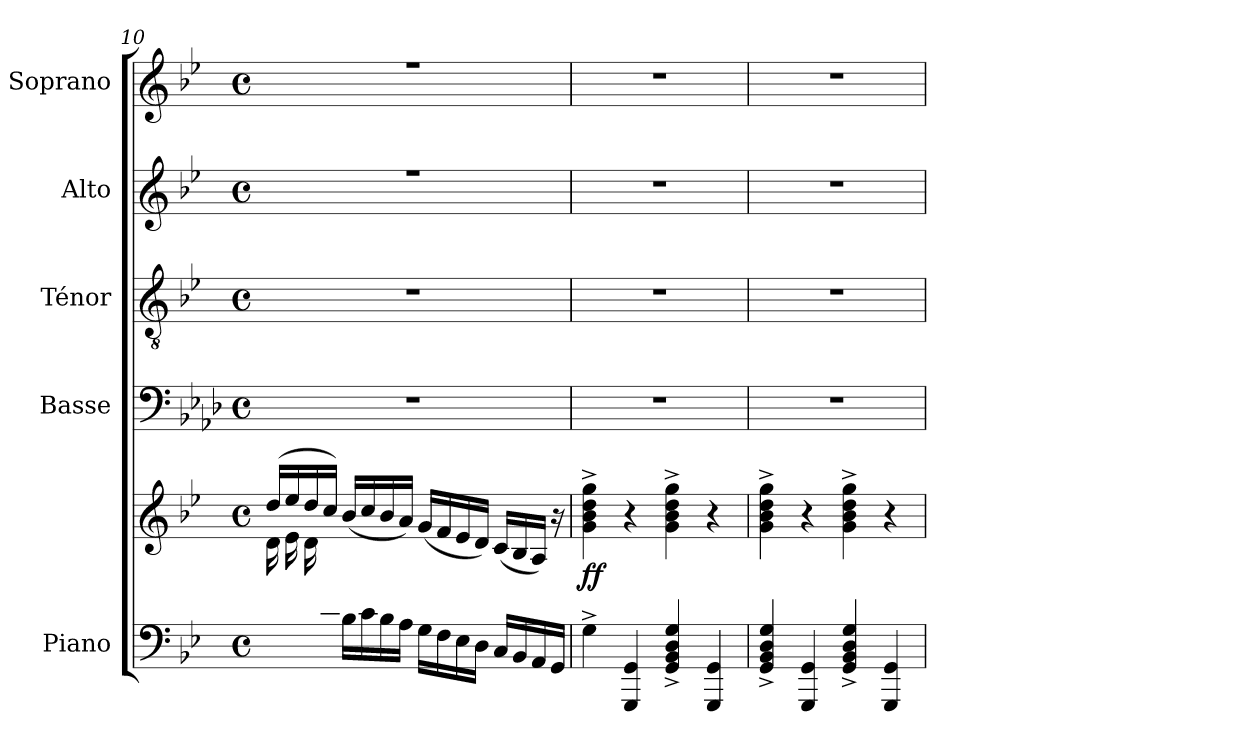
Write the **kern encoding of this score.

**kern	**kern	**dynam	**kern	**kern	**kern	**kern
*part5	*part5	*part5	*part4	*part3	*part2	*part1
*staff6	*staff5	*staff5/6	*staff4	*staff3	*staff2	*staff1
*I"Piano	*	*	*I"Basse	*I"Ténor	*I"Alto	*I"Soprano
*I'Pno.	*	*	*I'B.	*I'T.	*I'A.	*I'S.
!!LO:PB:g=z
*clefF4	*clefG2	*	*clefF4	*clefGv2	*clefG2	*clefG2
*	*	*	*ITrd8c14	*	*	*
*k[b-e-]	*k[b-e-]	*	*k[b-e-a-d-]	*k[b-e-]	*k[b-e-]	*k[b-e-]
*M4/4	*M4/4	*	*M4/4	*M4/4	*M4/4	*M4/4
*met(c)	*met(c)	*	*met(c)	*met(c)	*met(c)	*met(c)
=10	=10	=10	=10	=10	=10	=10
*	*^	*	*	*	*^	*^
8.ryy	(>16dd/LL	(16d\LL	.	1r	1r	1r	1b-yy	1r	1b-yy
.	16ee-/	16e-\	.	.	.	.	.	.	.
.	16dd/	16d\	.	.	.	.	.	.	.
16c/JJ)	16cc/JJ)	2ryy	.	.	.	.	.	.	.
16B-\LL	(16b-/LL	.	.	.	.	.	.	.	.
16c\	16cc/	.	.	.	.	.	.	.	.
16B-\	16b-/	.	.	.	.	.	.	.	.
16A\JJ	16a/JJ)	.	.	.	.	.	.	.	.
16G\LL	(16g/LL	.	.	.	.	.	.	.	.
16F\	16f/	.	.	.	.	.	.	.	.
16E-\	16e-/	.	.	.	.	.	.	.	.
16D\JJ	16d/JJ)	4ryy	.	.	.	.	.	.	.
16C/LL	(16c/LL	.	.	.	.	.	.	.	.
16BB-/	16B-/	.	.	.	.	.	.	.	.
16AA/	16A/JJ)	.	.	.	.	.	.	.	.
16GG/JJ	16r	16ryy	.	.	.	.	.	.	.
*	*	*	*	*	*	*v	*v	*	*
*	*	*	*	*	*	*	*v	*v
=11	=11	=11	=11	=11	=11	=11	=11
!	!	!	!LO:DY:b	!	!	!	!
*	*v	*v	*	*	*	*	*
4G^\	4g\^ 4b-\^ 4dd\^ 4gg\^	ff	1r	1r	1r	1r
4GGG/ 4GG/	4r	.	.	.	.	.
4GG/^ 4BB-/^ 4D/^ 4G/^	4g\^ 4b-\^ 4dd\^ 4gg\^	.	.	.	.	.
4GGG/ 4GG/	4r	.	.	.	.	.
=12	=12	=12	=12	=12	=12	=12
4GG/^ 4BB-/^ 4D/^ 4G/^	4g\^ 4b-\^ 4dd\^ 4gg\^	.	1r	1r	1r	1r
4GGG/ 4GG/	4r	.	.	.	.	.
4GG/^ 4BB-/^ 4D/^ 4G/^	4g\^ 4b-\^ 4dd\^ 4gg\^	.	.	.	.	.
4GGG/ 4GG/	4r	.	.	.	.	.
=	=	=	=	=	=	=
*-	*-	*-	*-	*-	*-	*-
